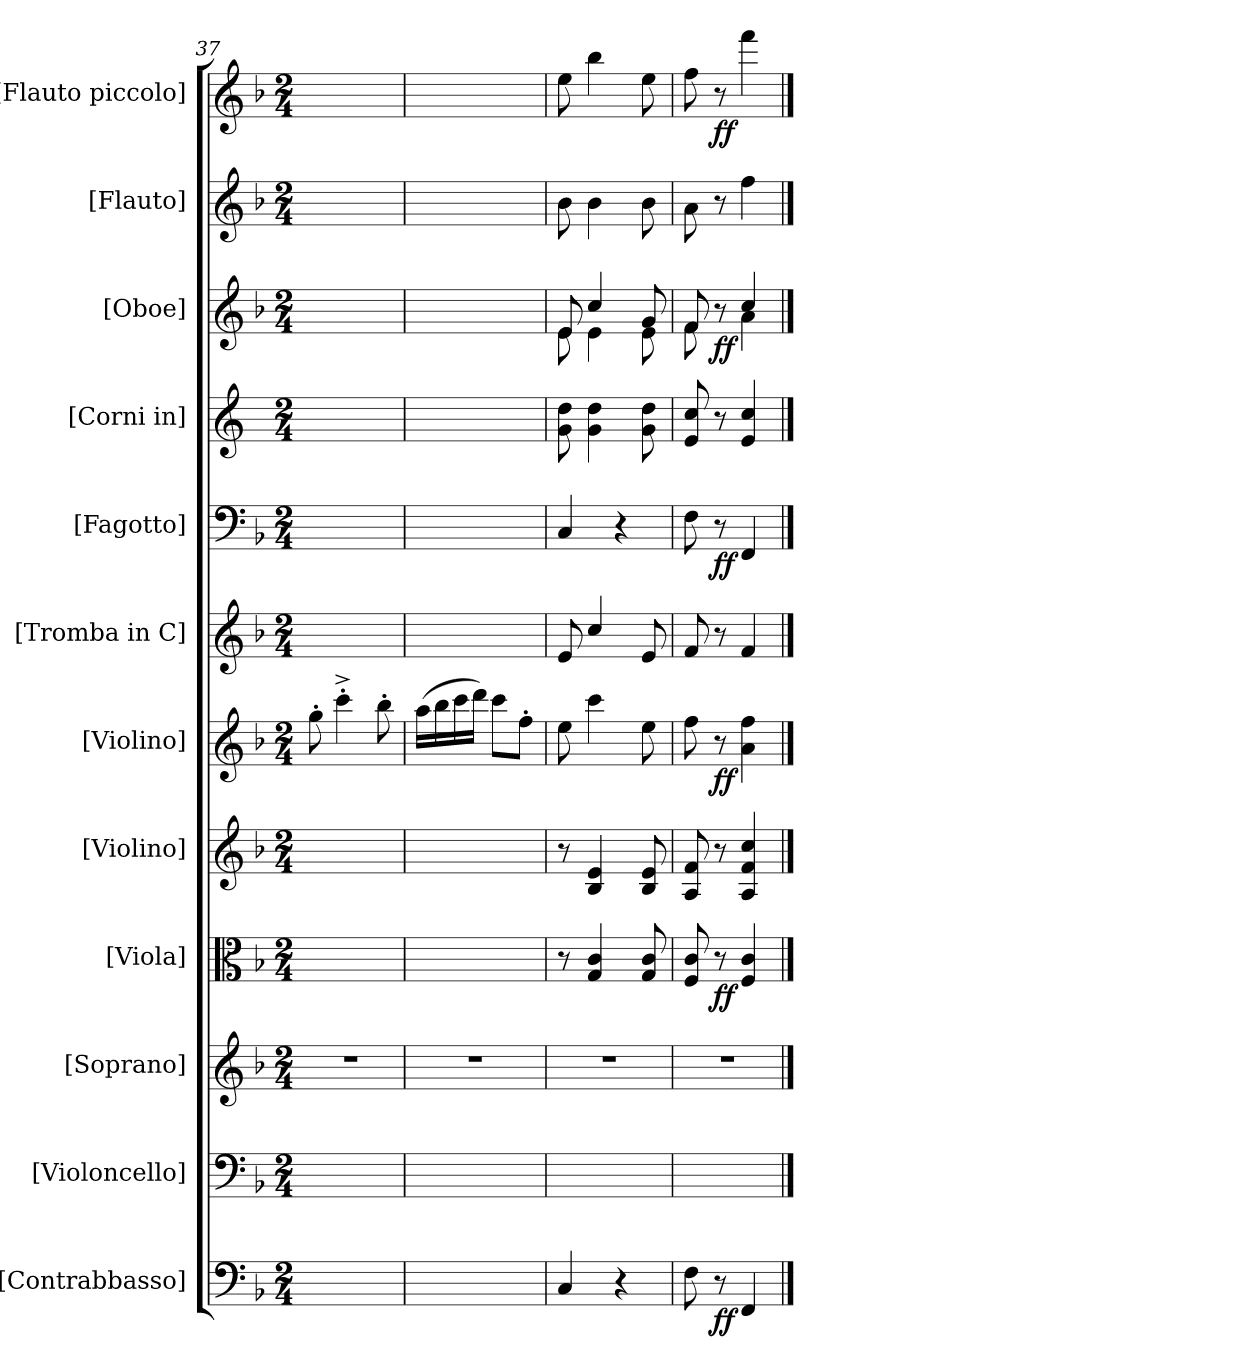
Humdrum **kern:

**kern	**dynam	**kern	**kern	**kern	**dynam	**kern	**kern	**dynam	**kern	**kern	**dynam	**kern	**kern	**dynam	**kern	**kern	**dynam
*part12	*part12	*part11	*part10	*part9	*part9	*part8	*part7	*part7	*part6	*part5	*part5	*part4	*part3	*part3	*part2	*part1	*part1
*staff12	*staff12	*staff11	*staff10	*staff9	*staff9	*staff8	*staff7	*staff7	*staff6	*staff5	*staff5	*staff4	*staff3	*staff3	*staff2	*staff1	*staff1
*I"[Contrabbasso]	*	*I"[Violoncello]	*I"[Soprano]	*I"[Viola]	*	*I"[Violino]	*I"[Violino]	*	*I"[Tromba in C]	*I"[Fagotto]	*	*I"[Corni in]	*I"[Oboe]	*	*I"[Flauto]	*I"[Flauto piccolo]	*
*I'Cb	*	*I'Vc	*I'S	*I'Vla	*	*I'Vln	*I'Vln	*	*	*	*	*	*I'Ob	*	*I'Fl	*I'Picc	*
*clefF4	*	*clefF4	*clefG2	*clefC3	*	*clefG2	*clefG2	*	*clefG2	*clefF4	*	*clefG2	*clefG2	*	*clefG2	*clefG2	*
*	*	*	*	*	*	*	*	*	*	*	*	*ITrd4c7	*	*	*	*	*
*k[b-]	*	*k[b-]	*k[b-]	*k[b-]	*	*k[b-]	*k[b-]	*	*k[b-]	*k[b-]	*	*k[b-]	*k[b-]	*	*k[b-]	*k[b-]	*
*M2/4	*	*M2/4	*M2/4	*M2/4	*	*M2/4	*M2/4	*	*M2/4	*M2/4	*	*M2/4	*M2/4	*	*M2/4	*M2/4	*
=37	=37	=37	=37	=37	=37	=37	=37	=37	=37	=37	=37	=37	=37	=37	=37	=37	=37
2ryy	.	2ryy	2r	2ryy	.	2ryy	8gg'\	.	2ryy	2ryy	.	2ryy	2ryy	.	2ryy	8gg'\yy	.
.	.	.	.	.	.	.	4ccc'^\	.	.	.	.	.	.	.	.	4ccc'^\yy	.
.	.	.	.	.	.	.	8bb-'\	.	.	.	.	.	.	.	.	8bb-'\yy	.
=38	=38	=38	=38	=38	=38	=38	=38	=38	=38	=38	=38	=38	=38	=38	=38	=38	=38
2ryy	.	2ryy	2r	2ryy	.	2ryy	(16aa\LL	.	2ryy	2ryy	.	2ryy	2ryy	.	2ryy	16aa\LLyy	.
.	.	.	.	.	.	.	16bb-\	.	.	.	.	.	.	.	.	16bb-\yy	.
.	.	.	.	.	.	.	16ccc\	.	.	.	.	.	.	.	.	16ccc\yy	.
.	.	.	.	.	.	.	16ddd\JJ)	.	.	.	.	.	.	.	.	16ddd\JJyy	.
.	.	.	.	.	.	.	8ccc\L	.	.	.	.	.	.	.	.	8ccc\Lyy	.
.	.	.	.	.	.	.	8ff'\J	.	.	.	.	.	.	.	.	8ff'\Jyy	.
=39	=39	=39	=39	=39	=39	=39	=39	=39	=39	=39	=39	=39	=39	=39	=39	=39	=39
*	*	*	*	*	*	*	*	*	*	*	*	*	*^	*	*	*	*
4C/	.	4C/yy	2r	8r	.	8r	8ee\	.	8e/	4C/	.	8c\ 8g\	8e/	8e\	.	8b-\	8ee\	.
.	.	.	.	4G/ 4c/	.	4B-/ 4e/	4ccc\	.	4cc/	.	.	4c\ 4g\	4cc/	4e\	.	4b-\	4bb-\	.
4r	.	4ryy	.	.	.	.	.	.	.	4r	.	.	.	.	.	.	.	.
.	.	.	.	8G/ 8c/	.	8B-/ 8e/	8ee\	.	8e/	.	.	8c\ 8g\	8g/	8e\	.	8b-\	8ee\	.
=40	=40	=40	=40	=40	=40	=40	=40	=40	=40	=40	=40	=40	=40	=40	=40	=40	=40	=40
8F\	.	8F\yy	2r	8F/ 8c/	.	8A/ 8f/	8ff\	.	8f/	8F\	.	8A/ 8f/	8f/	8f\	.	8a\	8ff\	.
8r	ff	8ryy	.	8r	ff	8r	8r	ff	8r	8r	ff	8r	8r	8ryy	ff	8r	8r	ff
4FF/	.	4FF/yy	.	4F/ 4c/	.	4A/ 4f/ 4cc/	4a\ 4ff\	.	4f/	4FF/	.	4A/ 4f/	4cc/	4a\	.	4ff\	4fff\	.
*	*	*	*	*	*	*	*	*	*	*	*	*	*v	*v	*	*	*	*
==	==	==	==	==	==	==	==	==	==	==	==	==	==	==	==	==	==
*-	*-	*-	*-	*-	*-	*-	*-	*-	*-	*-	*-	*-	*-	*-	*-	*-	*-
